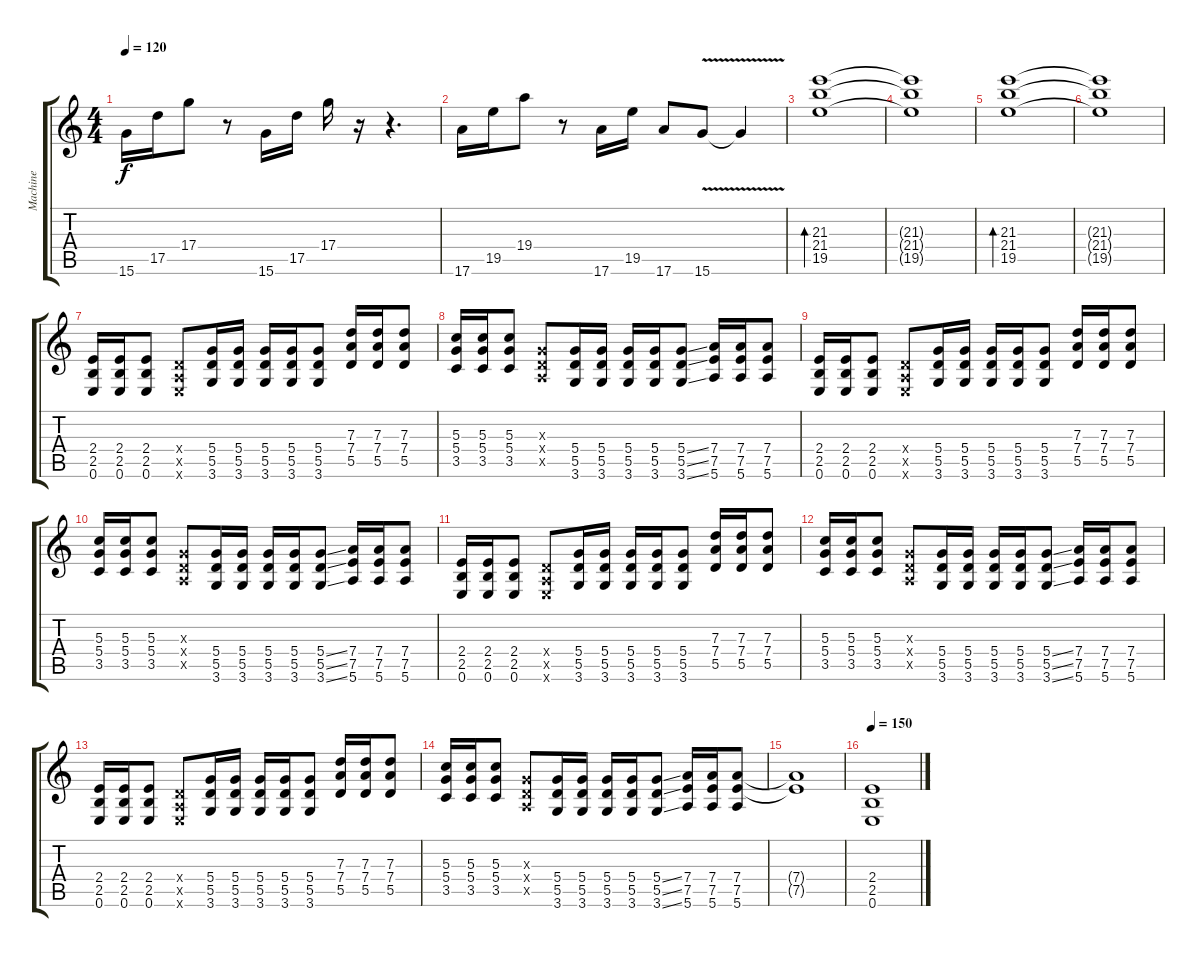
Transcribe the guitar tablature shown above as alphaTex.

\track ("Machine" "Machine") {instrument distortionguitar}
\staff {score tabs}
\tuning (E4 B3 G3 D3 A2 E2) {hide}
\ts (4 4)
\tempo 120
\clef g2
\ks c
15.6.16{dy f} 17.5.16 17.4.8 r.8 15.6.16 17.5.16 17.4.16 r.16 r.4{d} |
17.6.16 19.5.16 19.4.8 r.8 17.6.16 19.5.16 17.6.8 15.6{v}.8 15.6{t}.4 |
(21.3 21.4 19.5).1{bd 120 volume 13} |
(21.3{t} 21.4{t} 19.5{t}).1 |
(21.3 21.4 19.5).1{bd 120} |
(21.3{t} 21.4{t} 19.5{t}).1 |
(2.4 2.5 0.6).16 (2.4 2.5 0.6).16 (2.4 2.5 0.6).8 (0.4{x} 0.5{x} 0.6{x}).8 (5.4 5.5 3.6).16 (5.4 5.5 3.6).16 (5.4 5.5 3.6).16 (5.4 5.5 3.6).16 (5.4 5.5 3.6).8 (7.3 7.4 5.5).16 (7.3 7.4 5.5).16 (7.3 7.4 5.5).8 |
(5.3 5.4 3.5).16 (5.3 5.4 3.5).16 (5.3 5.4 3.5).8 (0.3{x} 0.4{x} 0.5{x}).8 (5.4 5.5 3.6).16 (5.4 5.5 3.6).16 (5.4 5.5 3.6).16 (5.4 5.5 3.6).16 (5.4{ss} 5.5{ss} 3.6{ss}).8 (7.4 7.5 5.6).16 (7.4 7.5 5.6).16 (7.4 7.5 5.6).8 |
(2.4 2.5 0.6).16 (2.4 2.5 0.6).16 (2.4 2.5 0.6).8 (0.4{x} 0.5{x} 0.6{x}).8 (5.4 5.5 3.6).16 (5.4 5.5 3.6).16 (5.4 5.5 3.6).16 (5.4 5.5 3.6).16 (5.4 5.5 3.6).8 (7.3 7.4 5.5).16 (7.3 7.4 5.5).16 (7.3 7.4 5.5).8 |
(5.3 5.4 3.5).16 (5.3 5.4 3.5).16 (5.3 5.4 3.5).8 (0.3{x} 0.4{x} 0.5{x}).8 (5.4 5.5 3.6).16 (5.4 5.5 3.6).16 (5.4 5.5 3.6).16 (5.4 5.5 3.6).16 (5.4{ss} 5.5{ss} 3.6{ss}).8 (7.4 7.5 5.6).16 (7.4 7.5 5.6).16 (7.4 7.5 5.6).8 |
(2.4 2.5 0.6).16 (2.4 2.5 0.6).16 (2.4 2.5 0.6).8 (0.4{x} 0.5{x} 0.6{x}).8 (5.4 5.5 3.6).16 (5.4 5.5 3.6).16 (5.4 5.5 3.6).16 (5.4 5.5 3.6).16 (5.4 5.5 3.6).8 (7.3 7.4 5.5).16 (7.3 7.4 5.5).16 (7.3 7.4 5.5).8 |
(5.3 5.4 3.5).16 (5.3 5.4 3.5).16 (5.3 5.4 3.5).8 (0.3{x} 0.4{x} 0.5{x}).8 (5.4 5.5 3.6).16 (5.4 5.5 3.6).16 (5.4 5.5 3.6).16 (5.4 5.5 3.6).16 (5.4{ss} 5.5{ss} 3.6{ss}).8 (7.4 7.5 5.6).16 (7.4 7.5 5.6).16 (7.4 7.5 5.6).8 |
(2.4 2.5 0.6).16 (2.4 2.5 0.6).16 (2.4 2.5 0.6).8 (0.4{x} 0.5{x} 0.6{x}).8 (5.4 5.5 3.6).16 (5.4 5.5 3.6).16 (5.4 5.5 3.6).16 (5.4 5.5 3.6).16 (5.4 5.5 3.6).8 (7.3 7.4 5.5).16 (7.3 7.4 5.5).16 (7.3 7.4 5.5).8 |
(5.3 5.4 3.5).16 (5.3 5.4 3.5).16 (5.3 5.4 3.5).8 (0.3{x} 0.4{x} 0.5{x}).8 (5.4 5.5 3.6).16 (5.4 5.5 3.6).16 (5.4 5.5 3.6).16 (5.4 5.5 3.6).16 (5.4{ss} 5.5{ss} 3.6{ss}).8 (7.4 7.5 5.6).16 (7.4 7.5 5.6).16 (7.4 7.5 5.6).8 |
(7.4{t} 7.5{t}).1 |
\tempo 150
(2.4 2.5 0.6).1
